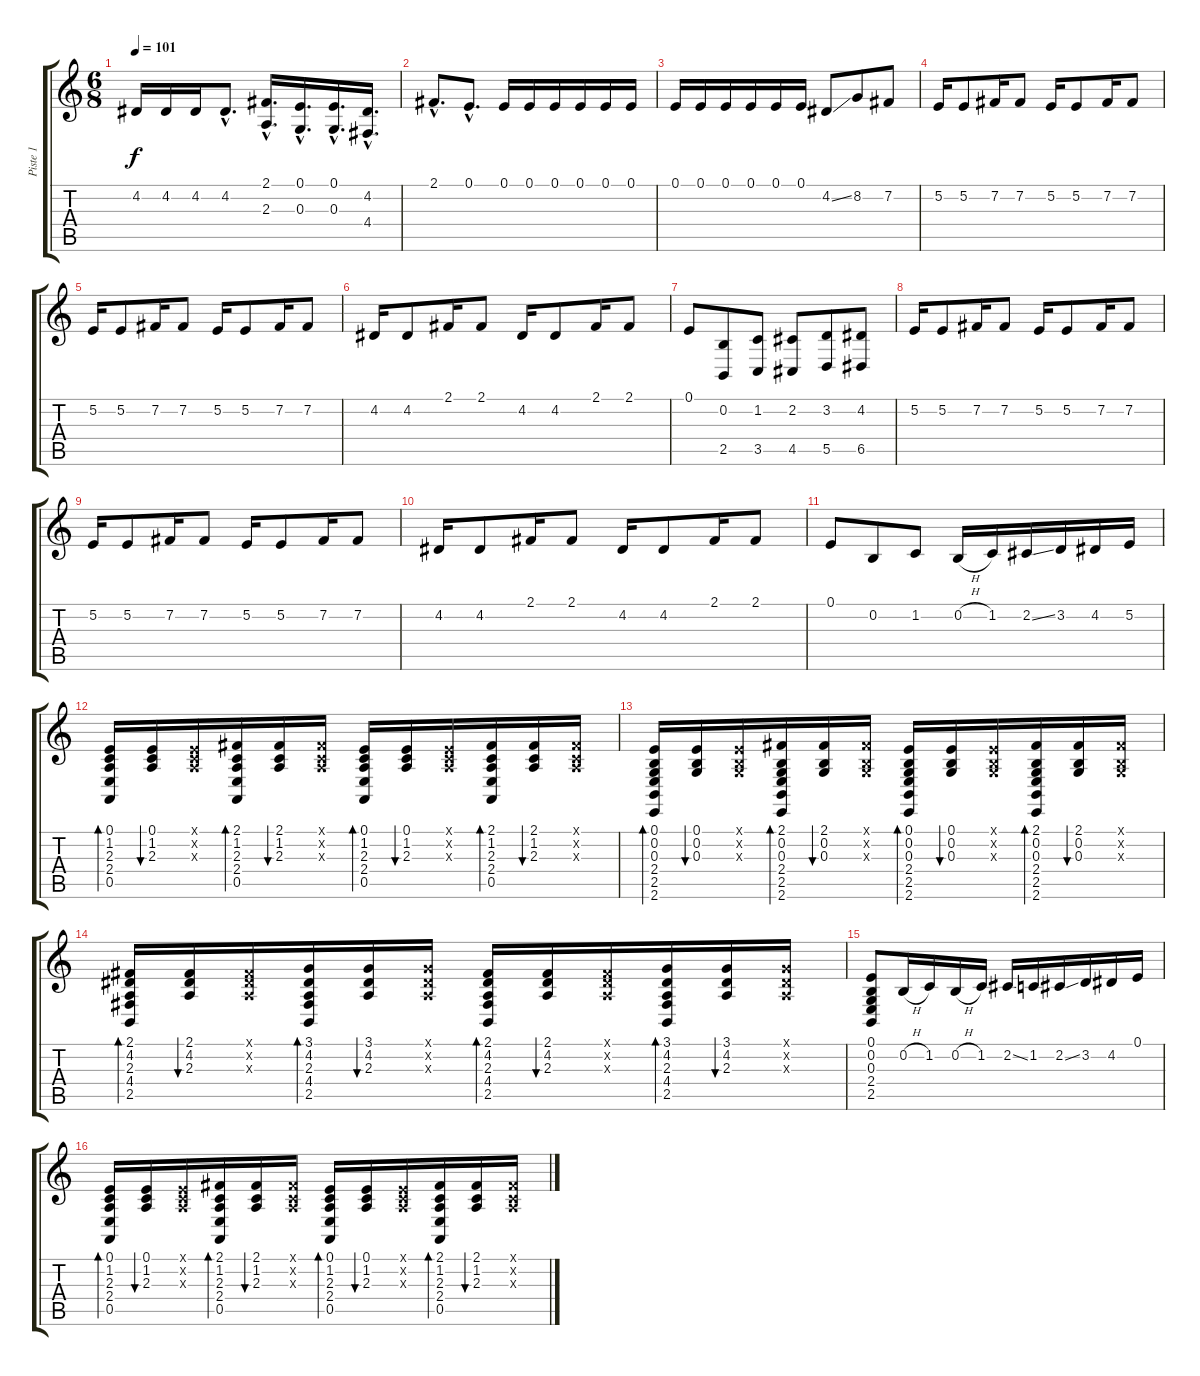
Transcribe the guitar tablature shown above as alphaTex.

\track ("Piste 1" "Piste 1") {instrument gunshot}
\staff {score tabs}
\tuning (E4 B3 G3 D3 A2 D2) {hide}
\ts (6 8)
\tempo 101
\clef g2
\ks c
4.2.16{dy f} 4.2.16 4.2.16 4.2{hac}.8{d} (2.1{hac} 2.3{hac}).16{d} (0.1{hac} 0.3{hac}).16{d} (0.1{hac} 0.3{hac}).16{d} (4.2{hac} 4.4{hac}).16{d} |
2.1{hac}.8{d} 0.1{hac}.8{d} 0.1.16 0.1.16 0.1.16 0.1.16 0.1.16 0.1.16 |
0.1.16 0.1.16 0.1.16 0.1.16 0.1.16 0.1.16 4.2{ss}.8 8.2.8 7.2.8 |
5.2.16 5.2.8 7.2.16 7.2.8 5.2.16 5.2.8 7.2.16 7.2.8 |
5.2.16 5.2.8 7.2.16 7.2.8 5.2.16 5.2.8 7.2.16 7.2.8 |
4.2.16 4.2.8 2.1.16 2.1.8 4.2.16 4.2.8 2.1.16 2.1.8 |
0.1.8 (0.2 2.5).8 (1.2 3.5).8 (2.2 4.5).8 (3.2 5.5).8 (4.2 6.5).8 |
5.2.16 5.2.8 7.2.16 7.2.8 5.2.16 5.2.8 7.2.16 7.2.8 |
5.2.16 5.2.8 7.2.16 7.2.8 5.2.16 5.2.8 7.2.16 7.2.8 |
4.2.16 4.2.8 2.1.16 2.1.8 4.2.16 4.2.8 2.1.16 2.1.8 |
0.1.8 0.2.8 1.2.8 0.2{h}.16 1.2.16 2.2{ss}.16 3.2.16 4.2.16 5.2.16 |
(0.1 1.2 2.3 2.4 0.5).16{bd 60} (0.1 1.2 2.3).16{bu 60} (0.1{x} 1.2{x} 2.3{x}).16 (2.1 1.2 2.3 2.4 0.5).16{bd 60} (2.1 1.2 2.3).16{bu 60} (2.1{x} 1.2{x} 2.3{x}).16 (0.1 1.2 2.3 2.4 0.5).16{bd 60} (0.1 1.2 2.3).16{bu 60} (0.1{x} 1.2{x} 2.3{x}).16 (2.1 1.2 2.3 2.4 0.5).16{bd 60} (2.1 1.2 2.3).16{bu 60} (2.1{x} 1.2{x} 2.3{x}).16 |
(0.1 0.2 0.3 2.4 2.5 2.6).16{bd 60} (0.1 0.2 0.3).16{bu 60} (0.1{x} 0.2{x} 0.3{x}).16 (2.1 0.2 0.3 2.4 2.5 2.6).16{bd 60} (2.1 0.2 0.3).16{bu 60} (2.1{x} 0.2{x} 0.3{x}).16 (0.1 0.2 0.3 2.4 2.5 2.6).16{bd 60} (0.1 0.2 0.3).16{bu 60} (0.1{x} 0.2{x} 0.3{x}).16 (2.1 0.2 0.3 2.4 2.5 2.6).16{bd 60} (2.1 0.2 0.3).16{bu 60} (2.1{x} 0.2{x} 0.3{x}).16 |
(2.1 4.2 2.3 4.4 2.5).16{bd 60} (2.1 4.2 2.3).16{bu 60} (2.1{x} 4.2{x} 2.3{x}).16 (3.1 4.2 2.3 4.4 2.5).16{bd 60} (3.1 4.2 2.3).16{bu 60} (3.1{x} 4.2{x} 2.3{x}).16 (2.1 4.2 2.3 4.4 2.5).16{bd 60} (2.1 4.2 2.3).16{bu 60} (2.1{x} 4.2{x} 2.3{x}).16 (3.1 4.2 2.3 4.4 2.5).16{bd 60} (3.1 4.2 2.3).16{bu 60} (3.1{x} 4.2{x} 2.3{x}).16 |
(0.1 0.2 0.3 2.4 2.5).8 0.2{h}.16 1.2.16 0.2{h}.16 1.2.16 2.2{ss}.16 1.2.16 2.2{ss}.16 3.2.16 4.2.16 0.1.16 |
(0.1 1.2 2.3 2.4 0.5).16{bd 60} (0.1 1.2 2.3).16{bu 60} (0.1{x} 1.2{x} 2.3{x}).16 (2.1 1.2 2.3 2.4 0.5).16{bd 60} (2.1 1.2 2.3).16{bu 60} (2.1{x} 1.2{x} 2.3{x}).16 (0.1 1.2 2.3 2.4 0.5).16{bd 60} (0.1 1.2 2.3).16{bu 60} (0.1{x} 1.2{x} 2.3{x}).16 (2.1 1.2 2.3 2.4 0.5).16{bd 60} (2.1 1.2 2.3).16{bu 60} (2.1{x} 1.2{x} 2.3{x}).16
